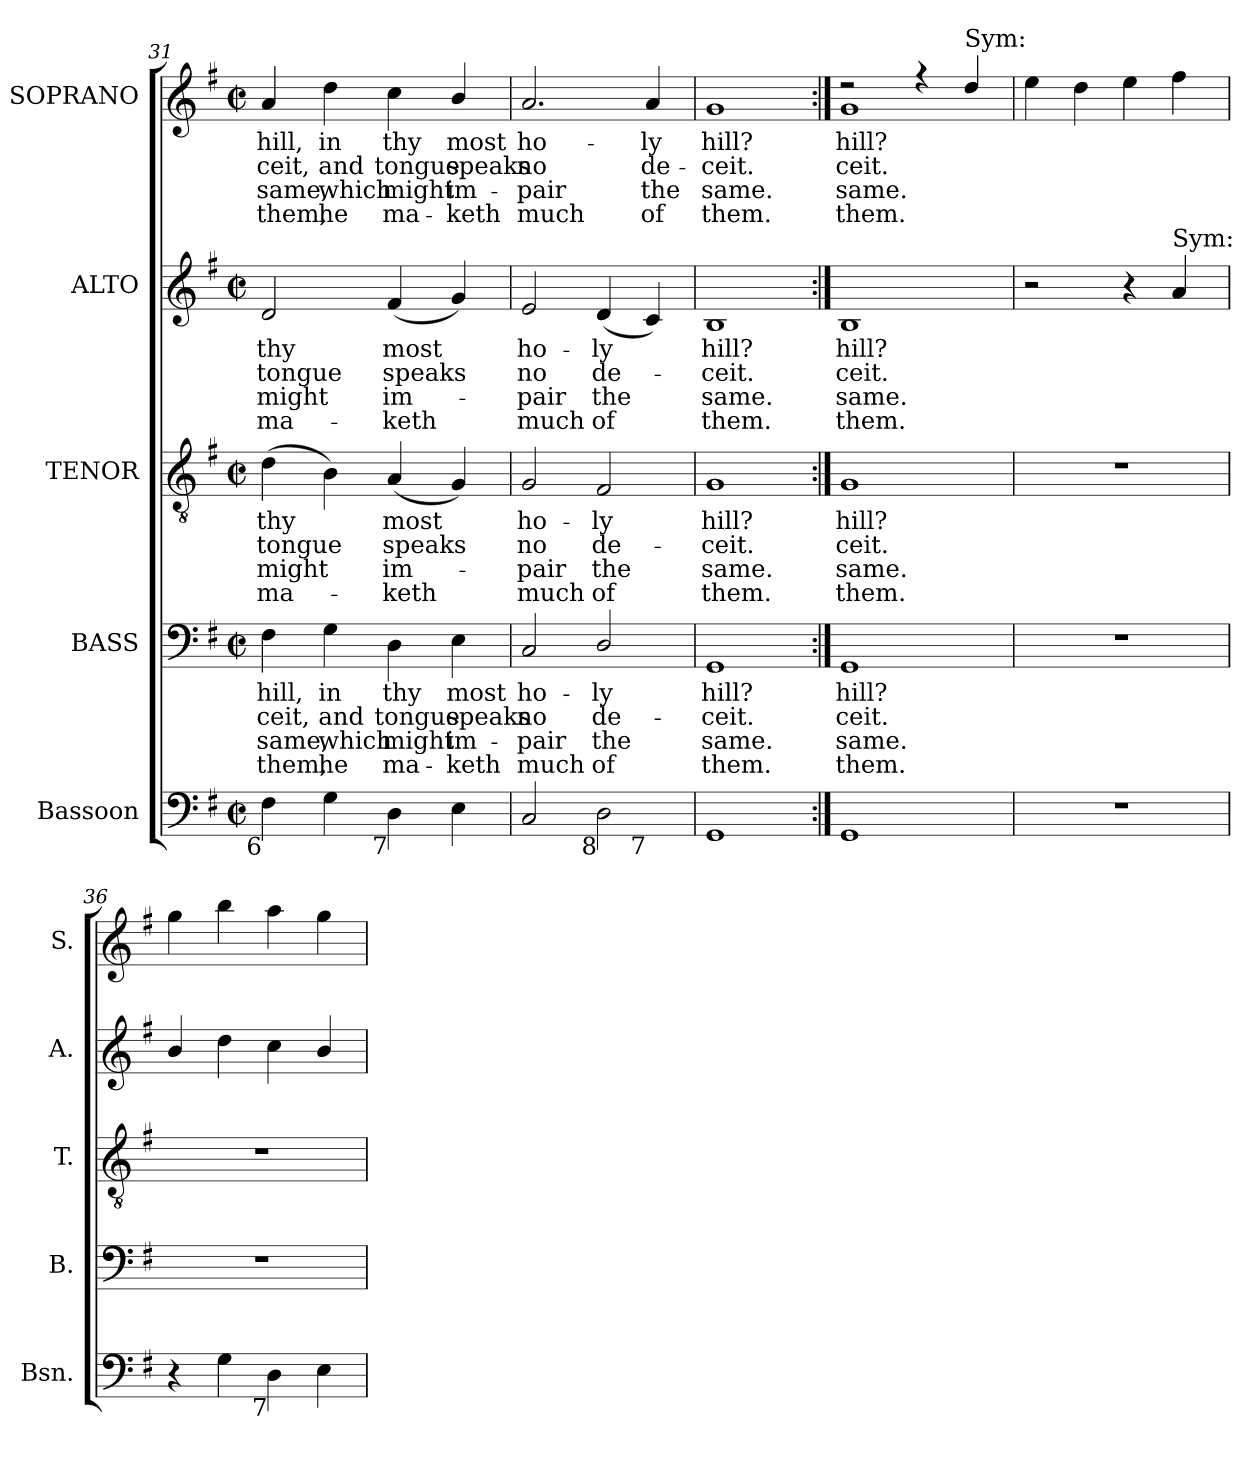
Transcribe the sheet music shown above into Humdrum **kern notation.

**kern	**kern	**text	**text	**text	**text	**kern	**text	**text	**text	**text	**kern	**text	**text	**text	**text	**kern	**text	**text	**text	**text
*part5	*part4	*part4	*part4	*part4	*part4	*part3	*part3	*part3	*part3	*part3	*part2	*part2	*part2	*part2	*part2	*part1	*part1	*part1	*part1	*part1
*staff5	*staff4	*staff4	*staff4	*staff4	*staff4	*staff3	*staff3	*staff3	*staff3	*staff3	*staff2	*staff2	*staff2	*staff2	*staff2	*staff1	*staff1	*staff1	*staff1	*staff1
*I"Bassoon	*I"BASS	*	*	*	*	*I"TENOR	*	*	*	*	*I"ALTO	*	*	*	*	*I"SOPRANO	*	*	*	*
*I'Bsn.	*I'B.	*	*	*	*	*I'T.	*	*	*	*	*I'A.	*	*	*	*	*I'S.	*	*	*	*
*clefF4	*clefF4	*	*	*	*	*clefGv2	*	*	*	*	*clefG2	*	*	*	*	*clefG2	*	*	*	*
*	*	*	*	*	*	*ITrd7c12	*	*	*	*	*	*	*	*	*	*	*	*	*	*
*k[f#]	*k[f#]	*	*	*	*	*k[f#]	*	*	*	*	*k[f#]	*	*	*	*	*k[f#]	*	*	*	*
*G:	*G:	*	*	*	*	*G:	*	*	*	*	*G:	*	*	*	*	*G:	*	*	*	*
*M2/2	*M2/2	*	*	*	*	*M2/2	*	*	*	*	*M2/2	*	*	*	*	*M2/2	*	*	*	*
*met(c|)	*met(c|)	*	*	*	*	*met(c|)	*	*	*	*	*met(c|)	*	*	*	*	*met(c|)	*	*	*	*
=31	=31	=31	=31	=31	=31	=31	=31	=31	=31	=31	=31	=31	=31	=31	=31	=31	=31	=31	=31	=31
!	!	!LO:LY:b:color=#000000	!LO:LY:b:color=#000000	!LO:LY:b:color=#000000	!LO:LY:b:color=#000000	!	!	!	!	!	!	!	!	!	!	!	!	!	!	!
!	!	!	!	!	!	!	!LO:LY:b:color=#000000	!LO:LY:b:color=#000000	!LO:LY:b:color=#000000	!LO:LY:b:color=#000000	!	!	!	!	!	!	!	!	!	!
!	!	!	!	!	!	!	!	!	!	!	!	!LO:LY:b:color=#000000	!LO:LY:b:color=#000000	!LO:LY:b:color=#000000	!LO:LY:b:color=#000000	!	!	!	!	!
!LO:TX:b:rj:t=6	!	!	!	!	!	!	!	!	!	!	!	!	!	!	!	!	!	!	!	!
!	!	!	!	!	!	!	!	!	!	!	!	!	!	!	!	!	!LO:LY:b:color=#000000	!LO:LY:b:color=#000000	!LO:LY:b:color=#000000	!LO:LY:b:color=#000000
4F#i\	4F#i\	hill,	-ceit,	same,	them,	(4Di\	thy	tongue	might	ma-	2di/	thy	tongue	might	ma-	4ai/	hill,	-ceit,	same,	them,
!	!	!LO:LY:b:color=#000000	!LO:LY:b:color=#000000	!LO:LY:b:color=#000000	!LO:LY:b:color=#000000	!	!	!	!	!	!	!	!	!	!	!	!	!	!	!
!	!	!	!	!	!	!	!	!	!	!	!	!	!	!	!	!	!LO:LY:b:color=#000000	!LO:LY:b:color=#000000	!LO:LY:b:color=#000000	!LO:LY:b:color=#000000
4Gi\	4Gi\	in	and	which	he	4BBi\)	.	.	.	.	.	.	.	.	.	4ddi\	in	and	which	he
!	!	!LO:LY:b:color=#000000	!LO:LY:b:color=#000000	!LO:LY:b:color=#000000	!LO:LY:b:color=#000000	!	!	!	!	!	!	!	!	!	!	!	!	!	!	!
!	!	!	!	!	!	!	!LO:LY:b:color=#000000	!LO:LY:b:color=#000000	!LO:LY:b:color=#000000	!LO:LY:b:color=#000000	!	!	!	!	!	!	!	!	!	!
!	!	!	!	!	!	!	!	!	!	!	!	!LO:LY:b:color=#000000	!LO:LY:b:color=#000000	!LO:LY:b:color=#000000	!LO:LY:b:color=#000000	!	!	!	!	!
!LO:TX:b:rj:t=7	!	!	!	!	!	!	!	!	!	!	!	!	!	!	!	!	!	!	!	!
!	!	!	!	!	!	!	!	!	!	!	!	!	!	!	!	!	!LO:LY:b:color=#000000	!LO:LY:b:color=#000000	!LO:LY:b:color=#000000	!LO:LY:b:color=#000000
4Di\	4Di\	thy	tongue	might	ma-	(4AAi/	most	speaks	-im-	-keth	(4f#i/	most	speaks	-im-	-keth	4cci\	thy	tongue	might	ma-
!	!	!LO:LY:b:color=#000000	!LO:LY:b:color=#000000	!LO:LY:b:color=#000000	!LO:LY:b:color=#000000	!	!	!	!	!	!	!	!	!	!	!	!	!	!	!
!	!	!	!	!	!	!	!	!	!	!	!	!	!	!	!	!	!LO:LY:b:color=#000000	!LO:LY:b:color=#000000	!LO:LY:b:color=#000000	!LO:LY:b:color=#000000
4Ei\	4Ei\	most	speaks	-im-	-keth	4GGi/)	.	.	.	.	4gi/)	.	.	.	.	4bi/	most	speaks	-im-	-keth
!!LO:LB:g=z
=32	=32	=32	=32	=32	=32	=32	=32	=32	=32	=32	=32	=32	=32	=32	=32	=32	=32	=32	=32	=32
!	!	!LO:LY:b:color=#000000	!LO:LY:b:color=#000000	!LO:LY:b:color=#000000	!LO:LY:b:color=#000000	!	!	!	!	!	!	!	!	!	!	!	!	!	!	!
!	!	!	!	!	!	!	!LO:LY:b:color=#000000	!LO:LY:b:color=#000000	!LO:LY:b:color=#000000	!LO:LY:b:color=#000000	!	!	!	!	!	!	!	!	!	!
!	!	!	!	!	!	!	!	!	!	!	!	!LO:LY:b:color=#000000	!LO:LY:b:color=#000000	!LO:LY:b:color=#000000	!LO:LY:b:color=#000000	!	!	!	!	!
!LO:TX:b:rj:t=6	!	!	!	!	!	!	!	!	!	!	!	!	!	!	!	!	!	!	!	!
!LO:TX:t=5	!	!	!	!	!	!	!	!	!	!	!	!	!	!	!	!	!	!	!	!
!	!	!	!	!	!	!	!	!	!	!	!	!	!	!	!	!	!LO:LY:b:color=#000000	!LO:LY:b:color=#000000	!LO:LY:b:color=#000000	!LO:LY:b:color=#000000
*^	*	*	*	*	*	*	*	*	*	*	*	*	*	*	*	*	*	*	*	*
2Ci/	2.ryy	2Ci/	ho-	no	pair	much	2GGi/	ho-	no	pair	much	2ei/	ho-	no	pair	much	2.ai/	ho-	no	pair	much
!	!	!	!LO:LY:b:color=#000000	!LO:LY:b:color=#000000	!LO:LY:b:color=#000000	!LO:LY:b:color=#000000	!	!	!	!	!	!	!	!	!	!	!	!	!	!	!
!	!	!	!	!	!	!	!	!LO:LY:b:color=#000000	!LO:LY:b:color=#000000	!LO:LY:b:color=#000000	!LO:LY:b:color=#000000	!	!	!	!	!	!	!	!	!	!
!LO:TX:b:rj:t=8	!	!	!	!	!	!	!	!	!	!	!	!	!	!	!	!	!	!	!	!	!
!	!	!	!	!	!	!	!	!	!	!	!	!	!LO:LY:b:color=#000000	!LO:LY:b:color=#000000	!LO:LY:b:color=#000000	!LO:LY:b:color=#000000	!	!	!	!	!
2Di\	.	2Di/	-ly	de-	the	of	2FF#i/	-ly	de-	the	of	(4di/	-ly	de-	the	of	.	.	.	.	.
!	!LO:TX:b:rj:t=7	!	!	!	!	!	!	!	!	!	!	!	!	!	!	!	!	!	!	!	!
!	!	!	!	!	!	!	!	!	!	!	!	!	!	!	!	!	!	!LO:LY:b:color=#000000	!LO:LY:b:color=#000000	!LO:LY:b:color=#000000	!LO:LY:b:color=#000000
.	4ryy	.	.	.	.	.	.	.	.	.	.	4ci/)	.	.	.	.	4ai/	-ly	de-	the	of
*v	*v	*	*	*	*	*	*	*	*	*	*	*	*	*	*	*	*	*	*	*	*
=33	=33	=33	=33	=33	=33	=33	=33	=33	=33	=33	=33	=33	=33	=33	=33	=33	=33	=33	=33	=33
*^	*	*	*	*	*	*	*	*	*	*	*	*	*	*	*	*	*	*	*	*
!	!	!	!LO:LY:b:color=#000000	!LO:LY:b:color=#000000	!LO:LY:b:color=#000000	!LO:LY:b:color=#000000	!	!	!	!	!	!	!	!	!	!	!	!	!	!	!
*v	*v	*	*	*	*	*	*	*	*	*	*	*	*	*	*	*	*	*	*	*	*
*^	*	*	*	*	*	*	*	*	*	*	*	*	*	*	*	*	*	*	*	*
!	!	!	!	!	!	!	!	!LO:LY:b:color=#000000	!LO:LY:b:color=#000000	!LO:LY:b:color=#000000	!LO:LY:b:color=#000000	!	!	!	!	!	!	!	!	!	!
*v	*v	*	*	*	*	*	*	*	*	*	*	*	*	*	*	*	*	*	*	*	*
*^	*	*	*	*	*	*	*	*	*	*	*	*	*	*	*	*	*	*	*	*
!	!	!	!	!	!	!	!	!	!	!	!	!	!LO:LY:b:color=#000000	!LO:LY:b:color=#000000	!LO:LY:b:color=#000000	!LO:LY:b:color=#000000	!	!	!	!	!
*v	*v	*	*	*	*	*	*	*	*	*	*	*	*	*	*	*	*	*	*	*	*
*^	*	*	*	*	*	*	*	*	*	*	*	*	*	*	*	*	*	*	*	*
!	!	!	!	!	!	!	!	!	!	!	!	!	!	!	!	!	!	!LO:LY:b:color=#000000	!LO:LY:b:color=#000000	!LO:LY:b:color=#000000	!LO:LY:b:color=#000000
*v	*v	*	*	*	*	*	*	*	*	*	*	*	*	*	*	*	*	*	*	*	*
1GGi	1GGi	hill?	-ceit.	same.	them.	1GGi	hill?	-ceit.	same.	them.	1Bi	hill?	-ceit.	same.	them.	1gi	hill?	-ceit.	same.	them.
=34:|!	=34:|!	=34:|!	=34:|!	=34:|!	=34:|!	=34:|!	=34:|!	=34:|!	=34:|!	=34:|!	=34:|!	=34:|!	=34:|!	=34:|!	=34:|!	=34:|!	=34:|!	=34:|!	=34:|!	=34:|!
!	!	!LO:LY:b:color=#000000	!LO:LY:b:color=#000000	!LO:LY:b:color=#000000	!LO:LY:b:color=#000000	!	!	!	!	!	!	!	!	!	!	!	!	!	!	!
!	!	!	!	!	!	!	!LO:LY:b:color=#000000	!LO:LY:b:color=#000000	!LO:LY:b:color=#000000	!LO:LY:b:color=#000000	!	!	!	!	!	!	!	!	!	!
!	!	!	!	!	!	!	!	!	!	!	!	!LO:LY:b:color=#000000	!LO:LY:b:color=#000000	!LO:LY:b:color=#000000	!LO:LY:b:color=#000000	!	!	!	!	!
*	*	*	*	*	*	*	*	*	*	*	*	*	*	*	*	*^	*	*	*	*
!	!	!	!	!	!	!	!	!	!	!	!	!	!	!	!	!	!	!LO:LY:b:color=#000000	!LO:LY:b:color=#000000	!LO:LY:b:color=#000000	!LO:LY:b:color=#000000
1GGi	1GGi	hill?	ceit.	same.	them.	1GGi	hill?	ceit.	same.	them.	1Bi	hill?	ceit.	same.	them.	2r	1gi	hill?	ceit.	same.	them.
.	.	.	.	.	.	.	.	.	.	.	.	.	.	.	.	4r	.	.	.	.	.
!	!	!	!	!	!	!	!	!	!	!	!	!	!	!	!	!LO:TX:a:t=Sym&colon;	!	!	!	!	!
.	.	.	.	.	.	.	.	.	.	.	.	.	.	.	.	4ddi/	.	.	.	.	.
*	*	*	*	*	*	*	*	*	*	*	*	*	*	*	*	*v	*v	*	*	*	*
=35	=35	=35	=35	=35	=35	=35	=35	=35	=35	=35	=35	=35	=35	=35	=35	=35	=35	=35	=35	=35
1r	1r	.	.	.	.	1r	.	.	.	.	2r	.	.	.	.	4eei\	.	.	.	.
.	.	.	.	.	.	.	.	.	.	.	.	.	.	.	.	4ddi\	.	.	.	.
.	.	.	.	.	.	.	.	.	.	.	4r	.	.	.	.	4eei\	.	.	.	.
!	!	!	!	!	!	!	!	!	!	!	!LO:TX:a:t=Sym&colon;	!	!	!	!	!	!	!	!	!
.	.	.	.	.	.	.	.	.	.	.	4ai/	.	.	.	.	4ff#i\	.	.	.	.
=36	=36	=36	=36	=36	=36	=36	=36	=36	=36	=36	=36	=36	=36	=36	=36	=36	=36	=36	=36	=36
4r	1r	.	.	.	.	1r	.	.	.	.	4bi/	.	.	.	.	4ggi\	.	.	.	.
4Gi\	.	.	.	.	.	.	.	.	.	.	4ddi\	.	.	.	.	4bbi\	.	.	.	.
!LO:TX:b:rj:t=7	!	!	!	!	!	!	!	!	!	!	!	!	!	!	!	!	!	!	!	!
4Di\	.	.	.	.	.	.	.	.	.	.	4cci\	.	.	.	.	4aai\	.	.	.	.
4Ei\	.	.	.	.	.	.	.	.	.	.	4bi/	.	.	.	.	4ggi\	.	.	.	.
=	=	=	=	=	=	=	=	=	=	=	=	=	=	=	=	=	=	=	=	=
*-	*-	*-	*-	*-	*-	*-	*-	*-	*-	*-	*-	*-	*-	*-	*-	*-	*-	*-	*-	*-
